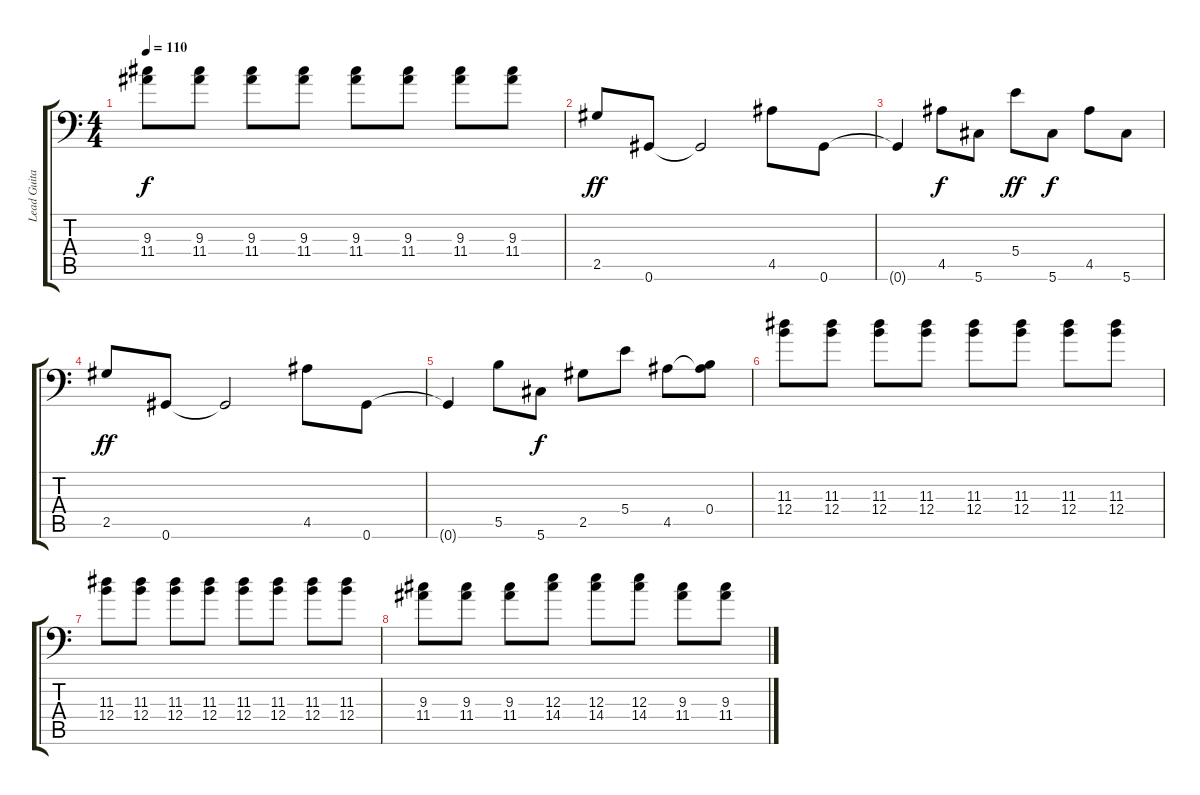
\track ("Lead Guitar" "Lead Guita") {instrument distortionguitar}
\staff {score tabs}
\tuning (Db4 Ab3 E3 B2 Gb2 Ab1) {hide}
\ts (4 4)
\tempo 110
\clef f4
\ks c
(9.3 11.4).8{dy f} (9.3 11.4).8 (9.3 11.4).8 (9.3 11.4).8 (9.3 11.4).8 (9.3 11.4).8 (9.3 11.4).8 (9.3 11.4).8 |
2.5.8{dy ff} 0.6.8 0.6{t}.2 4.5.8 0.6.8 |
0.6{t}.4 4.5.8{dy f} 5.6.8 5.4.8{dy ff} 5.6.8{dy f} 4.5.8 5.6.8 |
2.5.8{dy ff} 0.6.8 0.6{t}.2 4.5.8 0.6.8 |
0.6{t}.4 5.5.8 5.6.8{dy f} 2.5.8 5.4.8 4.5.8 (0.4 4.5{t}).8 |
(11.3 12.4).8 (11.3 12.4).8 (11.3 12.4).8 (11.3 12.4).8 (11.3 12.4).8 (11.3 12.4).8 (11.3 12.4).8 (11.3 12.4).8 |
(11.3 12.4).8 (11.3 12.4).8 (11.3 12.4).8 (11.3 12.4).8 (11.3 12.4).8 (11.3 12.4).8 (11.3 12.4).8 (11.3 12.4).8 |
(9.3 11.4).8 (9.3 11.4).8 (9.3 11.4).8 (12.3 14.4).8 (12.3 14.4).8 (12.3 14.4).8 (9.3 11.4).8 (9.3 11.4).8
